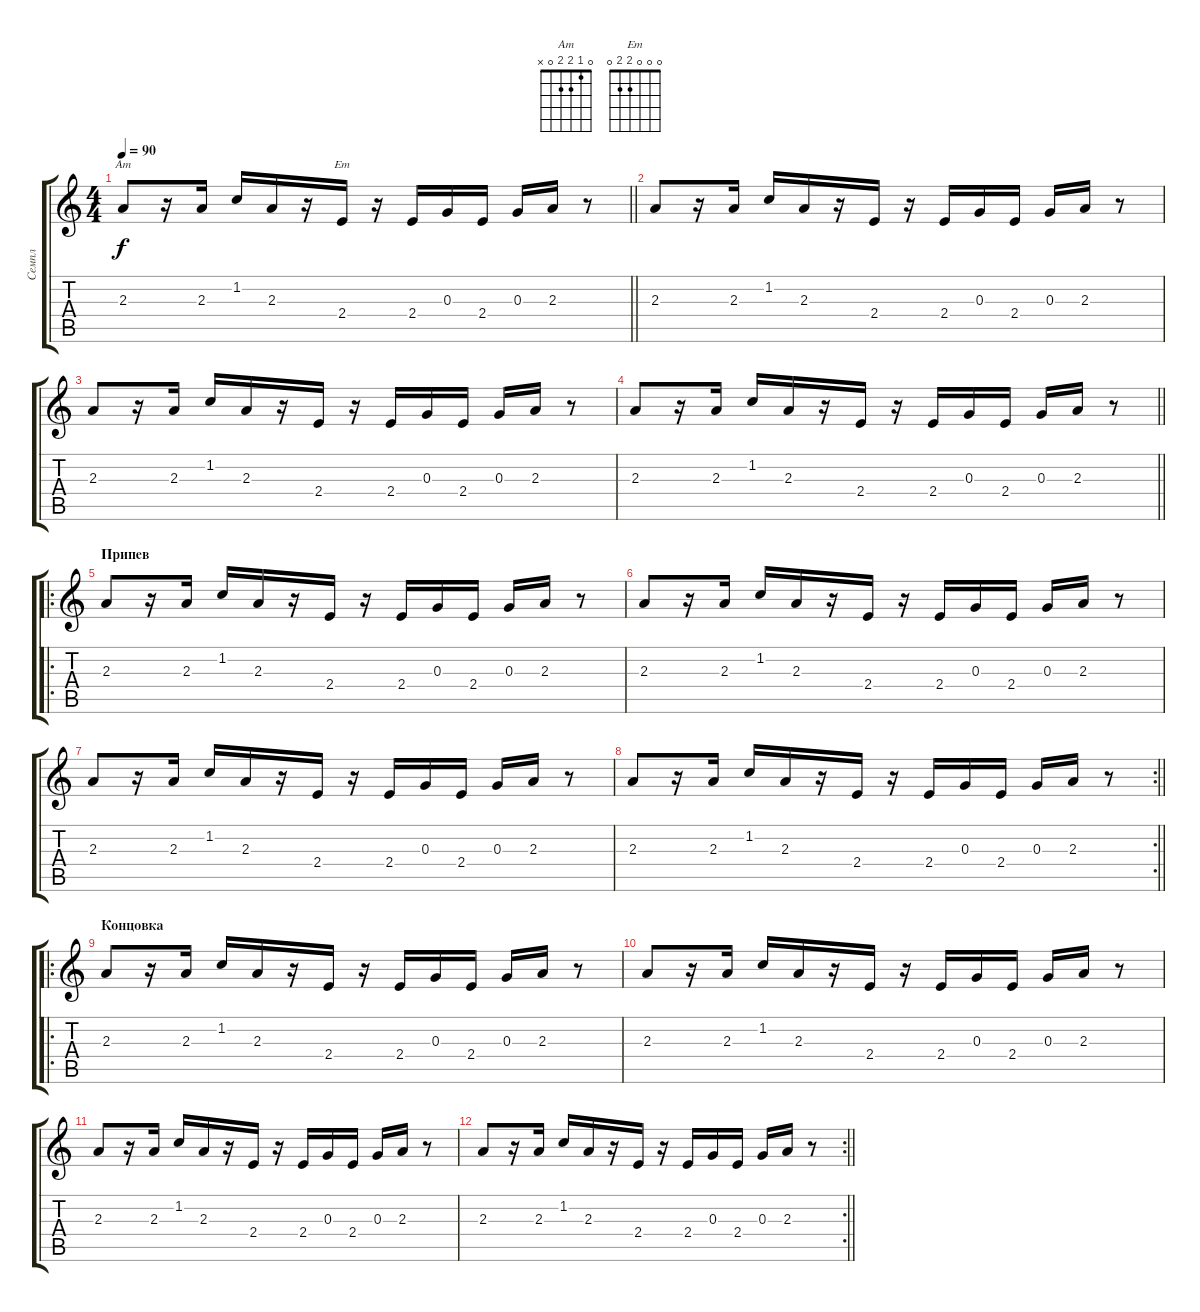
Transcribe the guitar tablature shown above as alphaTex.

\track ("Семпл" "Семпл") {instrument acousticguitarnylon}
\staff {score tabs}
\tuning (E4 B3 G3 D3 A2 E2) {hide}
\chord ("Am" 0 1 2 2 0 x)
\chord ("Em" 0 0 0 2 2 0)
\ts (4 4)
\tempo 90
\clef g2
\barLineRight lightlight
\ks c
2.3.8{ch "Am" dy f} r.16 2.3.16 1.2.16 2.3.16 r.16 2.4.16{ch "Em"} r.16 2.4.16 0.3.16 2.4.16 0.3.16 2.3.16 r.8 |
2.3.8 r.16 2.3.16 1.2.16 2.3.16 r.16 2.4.16 r.16 2.4.16 0.3.16 2.4.16 0.3.16 2.3.16 r.8 |
2.3.8 r.16 2.3.16 1.2.16 2.3.16 r.16 2.4.16 r.16 2.4.16 0.3.16 2.4.16 0.3.16 2.3.16 r.8 |
\barLineRight lightlight
2.3.8 r.16 2.3.16 1.2.16 2.3.16 r.16 2.4.16 r.16 2.4.16 0.3.16 2.4.16 0.3.16 2.3.16 r.8 |
\ro
\section ("" "Припев")
2.3.8{instrument electricguitarmuted} r.16 2.3.16 1.2.16 2.3.16 r.16 2.4.16 r.16 2.4.16 0.3.16 2.4.16 0.3.16 2.3.16 r.8 |
2.3.8 r.16 2.3.16 1.2.16 2.3.16 r.16 2.4.16 r.16 2.4.16 0.3.16 2.4.16 0.3.16 2.3.16 r.8 |
2.3.8 r.16 2.3.16 1.2.16 2.3.16 r.16 2.4.16 r.16 2.4.16 0.3.16 2.4.16 0.3.16 2.3.16 r.8 |
\rc 2
\barLineRight lightlight
2.3.8 r.16 2.3.16 1.2.16 2.3.16 r.16 2.4.16 r.16 2.4.16 0.3.16 2.4.16 0.3.16 2.3.16 r.8 |
\ro
\section ("" "Концовка")
2.3.8{instrument electricguitarmuted} r.16 2.3.16 1.2.16 2.3.16 r.16 2.4.16 r.16 2.4.16 0.3.16 2.4.16 0.3.16 2.3.16 r.8 |
2.3.8 r.16 2.3.16 1.2.16 2.3.16 r.16 2.4.16 r.16 2.4.16 0.3.16 2.4.16 0.3.16 2.3.16 r.8 |
2.3.8 r.16 2.3.16 1.2.16 2.3.16 r.16 2.4.16 r.16 2.4.16 0.3.16 2.4.16 0.3.16 2.3.16 r.8 |
\rc 2
\barLineRight lightlight
2.3.8 r.16 2.3.16 1.2.16 2.3.16 r.16 2.4.16 r.16 2.4.16 0.3.16 2.4.16 0.3.16 2.3.16 r.8
